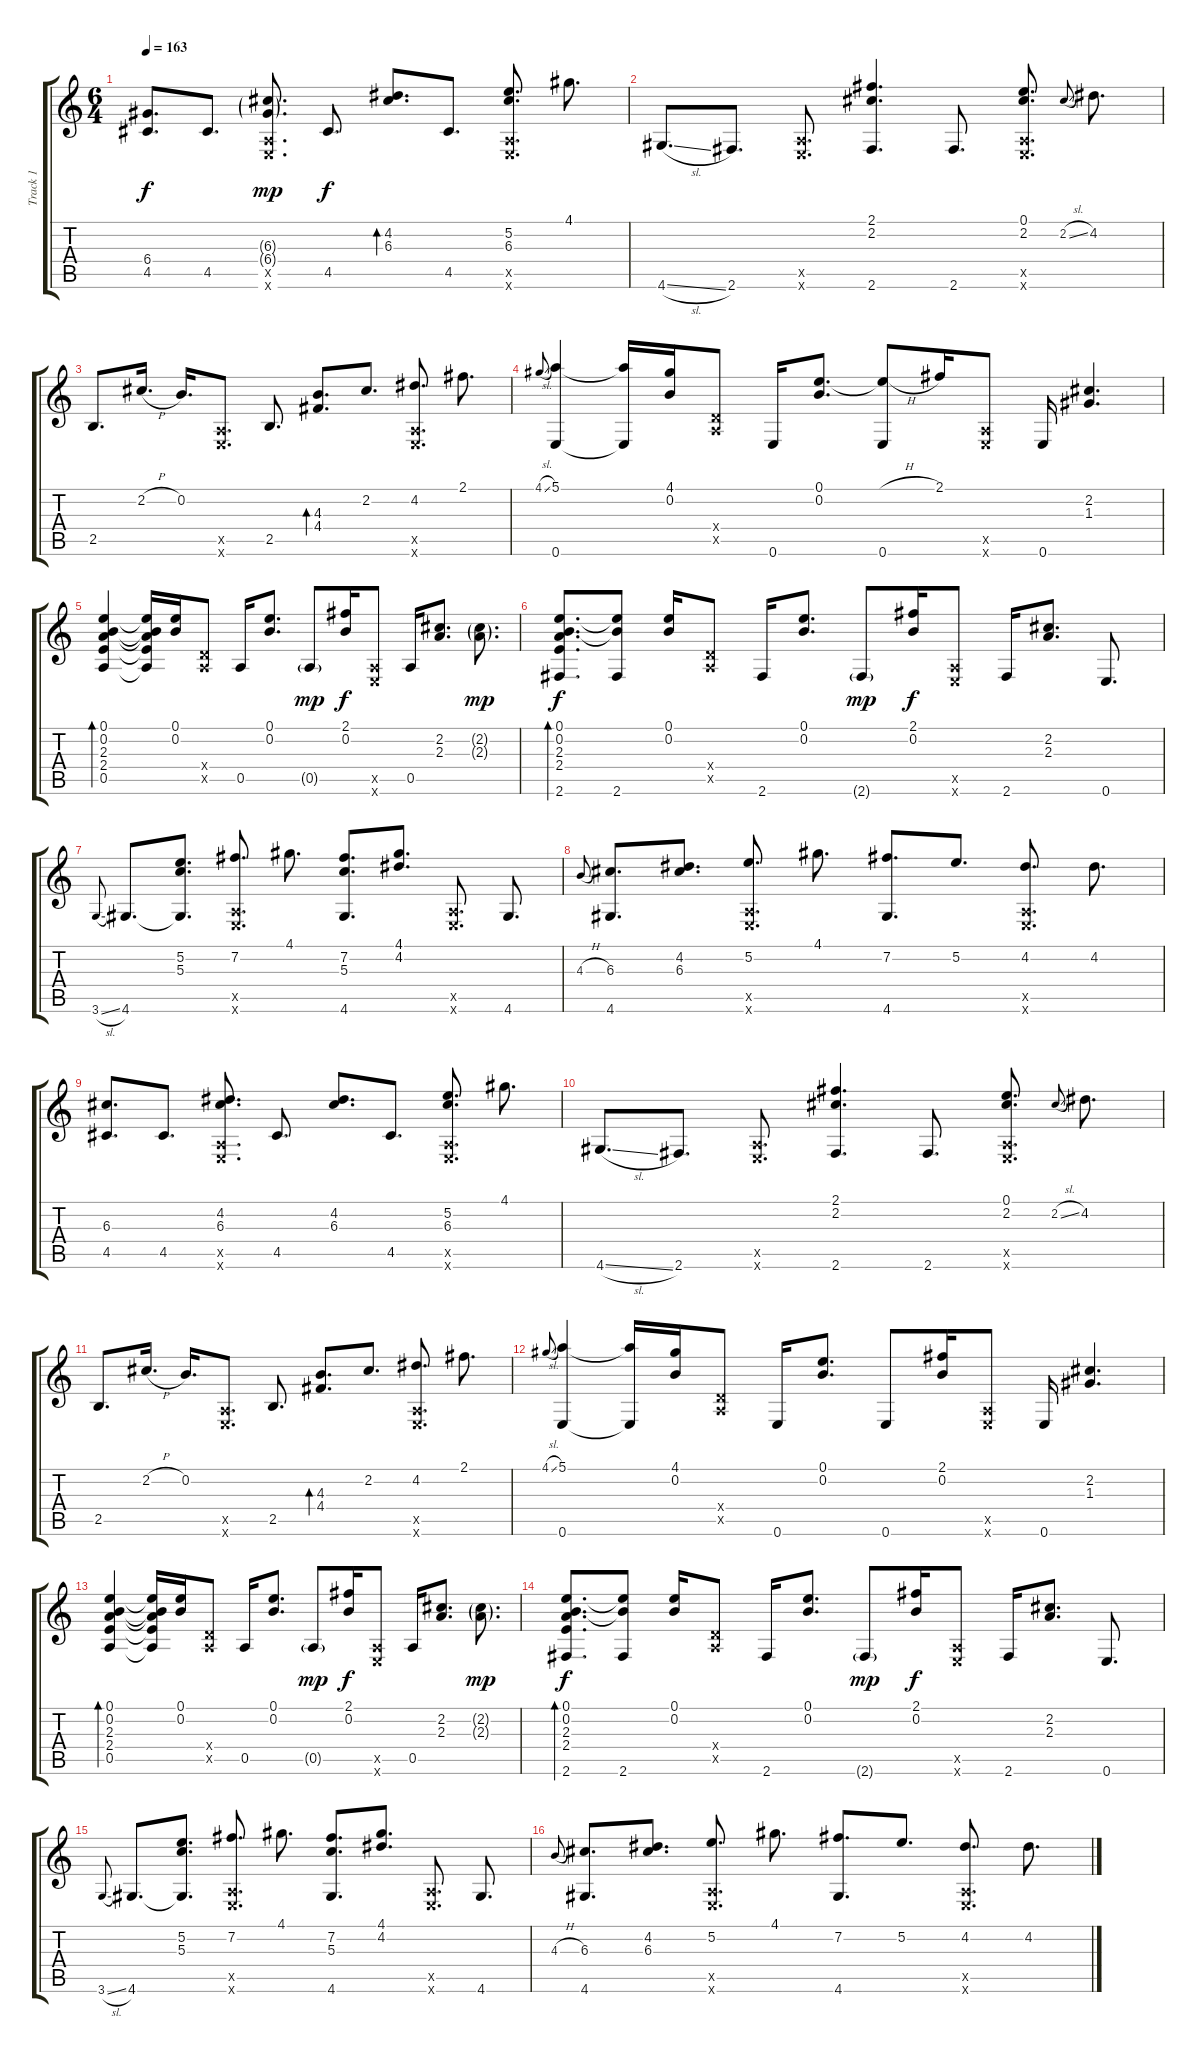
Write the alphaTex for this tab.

\track ("Track 1" "Track 1") {instrument acousticguitarsteel}
\staff {score tabs}
\tuning (E4 B3 G3 D3 A2 E2) {hide}
\ts (6 4)
\tempo 163
\clef g2
\ks c
(6.4 4.5).8{d dy f} 4.5.8{d} (6.3{g} 6.4{g} 0.5{x} 0.6{x}).8{d dy mp} 4.5.8{d dy f} (4.2 6.3).8{d bd 120} 4.5.8{d} (5.2 6.3 0.5{x} 0.6{x}).8{d} 4.1.8{d} |
4.6{sl}.8{d} 2.6.8{d} (0.5{x} 0.6{x}).8{d} (2.1 2.2 2.6).4{d} 2.6.8{d} (0.1 2.2 0.5{x} 0.6{x}).8{d} 2.2{sl}.8{gr onbeat} 4.2.8{d} |
2.5.8{d} 2.2{h}.16{d} 0.2.16{d} (0.5{x} 0.6{x}).8{d} 2.5.8{d} (4.3 4.4).8{d bd 120} 2.2.8{d} (4.2 0.5{x} 0.6{x}).8{d} 2.1.8{d} |
4.1{sl}.8{gr onbeat} (5.1 0.6).4 (5.1{t} 0.6{t}).16 (4.1 0.2).16 (0.4{x} 0.5{x}).8 0.6.16 (0.1 0.2).8{d} (0.1{h t} 0.6).8 2.1.16 (0.5{x} 0.6{x}).8 0.6.16 (2.2 1.3).4{d} |
(0.1 0.2 2.3 2.4 0.5).4{bd 120} (0.1{t} 0.2{t} 2.3{t} 2.4{t} 0.5{t}).16 (0.1 0.2).16 (0.4{x} 0.5{x}).8 0.5.16 (0.1 0.2).8{d} 0.5{g}.8{dy mp} (2.1 0.2).16{dy f} (0.5{x} 0.6{x}).8 0.5.16 (2.2 2.3).8{d} (2.2{g} 2.3{g}).8{d dy mp} |
(0.1 0.2 2.3 2.4 2.6).8{d bd 120 dy f} (0.1{t} 0.2{t} 2.6).8 (0.1 0.2).16 (0.4{x} 0.5{x}).8 2.6.16 (0.1 0.2).8{d} 2.6{g}.8{dy mp} (2.1 0.2).16{dy f} (0.5{x} 0.6{x}).8 2.6.16 (2.2 2.3).8{d} 0.6.8{d} |
3.6{sl}.8{gr onbeat} 4.6.8{d} (5.2 5.3 4.6{t}).8{d} (7.2 0.5{x} 0.6{x}).8{d} 4.1.8{d} (7.2 5.3 4.6).8{d} (4.1 4.2).8{d} (0.5{x} 0.6{x}).8{d} 4.6.8{d} |
4.3{h}.8{gr onbeat} (6.3 4.6).8{d} (4.2 6.3).8{d} (5.2 0.5{x} 0.6{x}).8{d} 4.1.8{d} (7.2 4.6).8{d} 5.2.8{d} (4.2 0.5{x} 0.6{x}).8{d} 4.2.8{d} |
(6.3 4.5).8{d} 4.5.8{d} (4.2 6.3 0.5{x} 0.6{x}).8{d} 4.5.8{d} (4.2 6.3).8{d} 4.5.8{d} (5.2 6.3 0.5{x} 0.6{x}).8{d} 4.1.8{d} |
4.6{sl}.8{d} 2.6.8{d} (0.5{x} 0.6{x}).8{d} (2.1 2.2 2.6).4{d} 2.6.8{d} (0.1 2.2 0.5{x} 0.6{x}).8{d} 2.2{sl}.8{gr onbeat} 4.2.8{d} |
2.5.8{d} 2.2{h}.16{d} 0.2.16{d} (0.5{x} 0.6{x}).8{d} 2.5.8{d} (4.3 4.4).8{d bd 120} 2.2.8{d} (4.2 0.5{x} 0.6{x}).8{d} 2.1.8{d} |
4.1{sl}.8{gr onbeat} (5.1 0.6).4 (5.1{t} 0.6{t}).16 (4.1 0.2).16 (0.4{x} 0.5{x}).8 0.6.16 (0.1 0.2).8{d} 0.6.8 (2.1 0.2).16 (0.5{x} 0.6{x}).8 0.6.16 (2.2 1.3).4{d} |
(0.1 0.2 2.3 2.4 0.5).4{bd 120} (0.1{t} 0.2{t} 2.3{t} 2.4{t} 0.5{t}).16 (0.1 0.2).16 (0.4{x} 0.5{x}).8 0.5.16 (0.1 0.2).8{d} 0.5{g}.8{dy mp} (2.1 0.2).16{dy f} (0.5{x} 0.6{x}).8 0.5.16 (2.2 2.3).8{d} (2.2{g} 2.3{g}).8{d dy mp} |
(0.1 0.2 2.3 2.4 2.6).8{d bd 120 dy f} (0.1{t} 0.2{t} 2.6).8 (0.1 0.2).16 (0.4{x} 0.5{x}).8 2.6.16 (0.1 0.2).8{d} 2.6{g}.8{dy mp} (2.1 0.2).16{dy f} (0.5{x} 0.6{x}).8 2.6.16 (2.2 2.3).8{d} 0.6.8{d} |
3.6{sl}.8{gr onbeat} 4.6.8{d} (5.2 5.3 4.6{t}).8{d} (7.2 0.5{x} 0.6{x}).8{d} 4.1.8{d} (7.2 5.3 4.6).8{d} (4.1 4.2).8{d} (0.5{x} 0.6{x}).8{d} 4.6.8{d} |
4.3{h}.8{gr onbeat} (6.3 4.6).8{d} (4.2 6.3).8{d} (5.2 0.5{x} 0.6{x}).8{d} 4.1.8{d} (7.2 4.6).8{d} 5.2.8{d} (4.2 0.5{x} 0.6{x}).8{d} 4.2.8{d}
